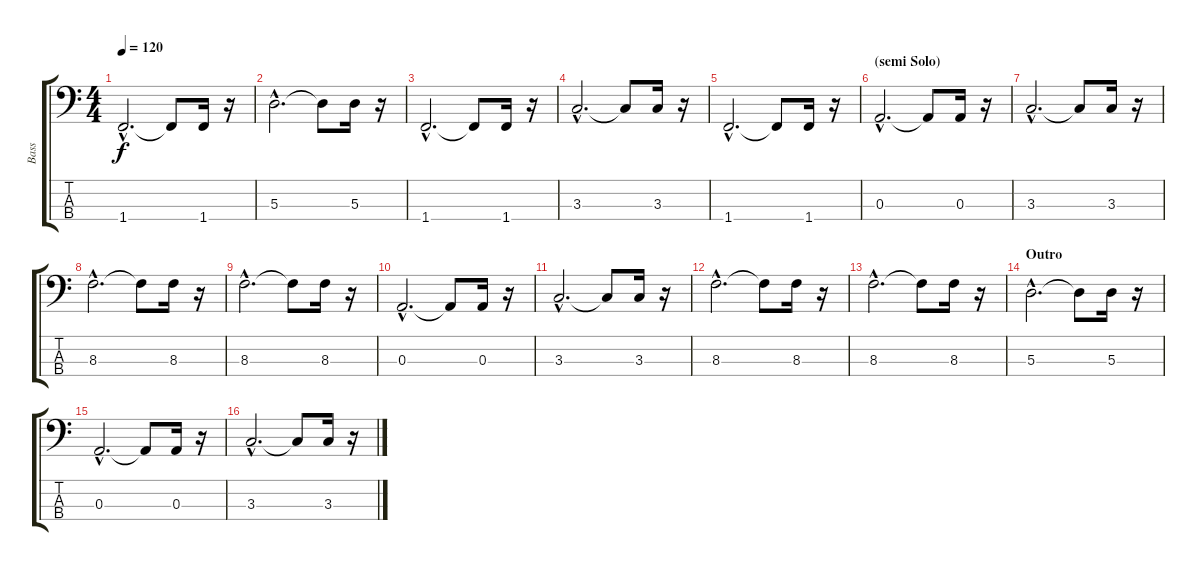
\track ("Bass" "Bass") {instrument electricbassfinger}
\staff {score tabs}
\tuning (G2 D2 A1 E1) {hide}
\ts (4 4)
\tempo 120
\clef f4
\ks c
1.4{hac}.2{d dy f} 1.4{t}.8 1.4.16 r.16 |
5.3{hac}.2{d} 5.3{t}.8 5.3.16 r.16 |
1.4{hac}.2{d} 1.4{t}.8 1.4.16 r.16 |
3.3{hac}.2{d} 3.3{t}.8 3.3.16 r.16 |
1.4{hac}.2{d} 1.4{t}.8 1.4.16 r.16 |
\section ("" "(semi Solo)")
0.3{hac}.2{d} 0.3{t}.8 0.3.16 r.16 |
3.3{hac}.2{d} 3.3{t}.8 3.3.16 r.16 |
8.3{hac}.2{d} 8.3{t}.8 8.3.16 r.16 |
8.3{hac}.2{d} 8.3{t}.8 8.3.16 r.16 |
0.3{hac}.2{d} 0.3{t}.8 0.3.16 r.16 |
3.3{hac}.2{d} 3.3{t}.8 3.3.16 r.16 |
8.3{hac}.2{d} 8.3{t}.8 8.3.16 r.16 |
8.3{hac}.2{d} 8.3{t}.8 8.3.16 r.16 |
\section ("" "Outro")
5.3{hac}.2{d} 5.3{t}.8 5.3.16 r.16 |
0.3{hac}.2{d} 0.3{t}.8 0.3.16 r.16 |
3.3{hac}.2{d} 3.3{t}.8 3.3.16 r.16
